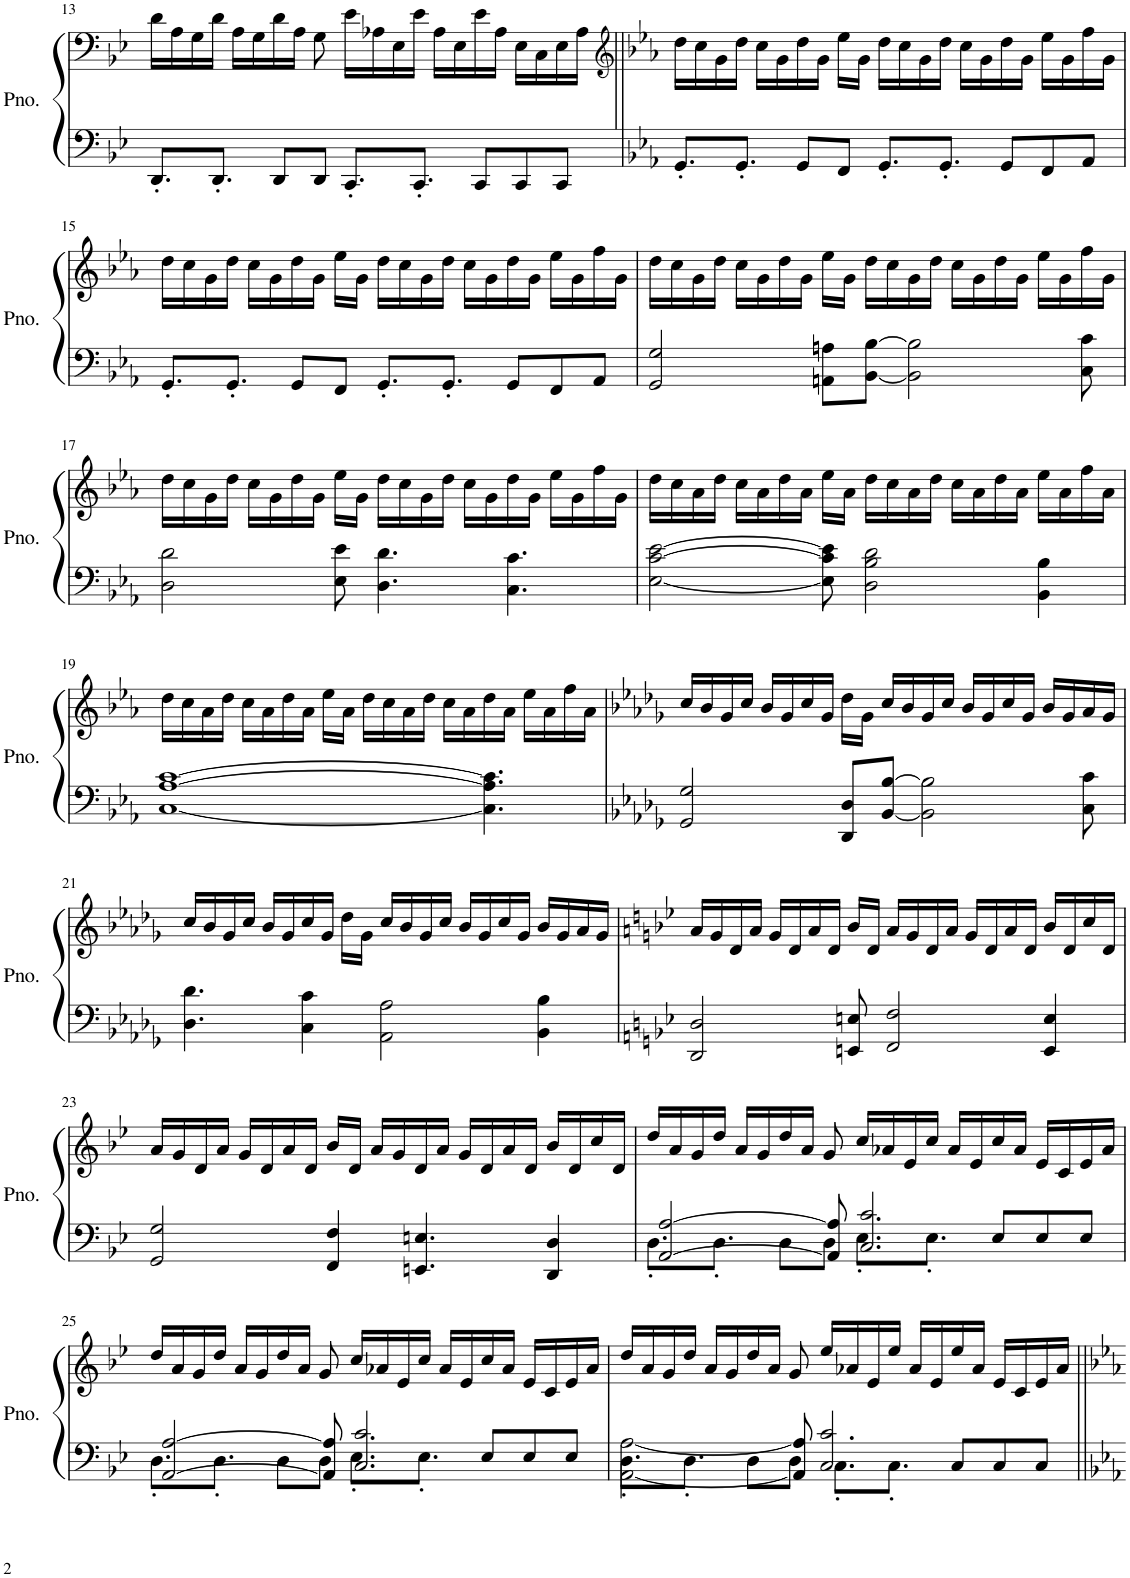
**kern	**kern
*part1	*part1
*staff2	*staff1
*I"Piano	*
*I'Pno.	*
!!LO:PB:g=z
*clefF4	*clefF4
*k[b-e-]	*k[b-e-]
*M11/8	*M11/8
=13	=13
8.DD'/L	16d\LL
.	16A\
.	16G\
8.DD'/J	16d\JJ
.	16A\LL
.	16G\
8DD/L	16d\
.	16A\JJ
8DD/J	8G\
8.CC'/L	16e-\LL
.	16A-X\
.	16E-\
8.CC'/J	16e-\JJ
.	16A-\LL
.	16E-\
8CC/L	16e-\
.	16A-\JJ
8CC/	16E-\LL
.	16C\
8CC/J	16E-\
.	16A-\JJ
=14||	=14||
*	*clefG2
*k[b-e-a-]	*k[b-e-a-]
8.GG'/L	16dd\LL
.	16cc\
.	16g\
8.GG'/J	16dd\JJ
.	16cc\LL
.	16g\
8GG/L	16dd\
.	16g\JJ
8FF/J	16ee-\LL
.	16g\JJ
8.GG'/L	16dd\LL
.	16cc\
.	16g\
8.GG'/J	16dd\JJ
.	16cc\LL
.	16g\
8GG/L	16dd\
.	16g\JJ
8FF/	16ee-\LL
.	16g\
8AA-/J	16ff\
.	16g\JJ
!!LO:LB:g=z
=15	=15
8.GG'/L	16dd\LL
.	16cc\
.	16g\
8.GG'/J	16dd\JJ
.	16cc\LL
.	16g\
8GG/L	16dd\
.	16g\JJ
8FF/J	16ee-\LL
.	16g\JJ
8.GG'/L	16dd\LL
.	16cc\
.	16g\
8.GG'/J	16dd\JJ
.	16cc\LL
.	16g\
8GG/L	16dd\
.	16g\JJ
8FF/	16ee-\LL
.	16g\
8AA-/J	16ff\
.	16g\JJ
=16	=16
2GG/ 2G/	16dd\LL
.	16cc\
.	16g\
.	16dd\JJ
.	16cc\LL
.	16g\
.	16dd\
.	16g\JJ
8AAn\ 8An\L	16ee-\LL
.	16g\JJ
[8BB-\ [8B-\J	16dd\LL
.	16cc\
2BB-\] 2B-\]	16g\
.	16dd\JJ
.	16cc\LL
.	16g\
.	16dd\
.	16g\JJ
.	16ee-\LL
.	16g\
8C\ 8c\	16ff\
.	16g\JJ
!!LO:LB:g=z
=17	=17
2D\ 2d\	16dd\LL
.	16cc\
.	16g\
.	16dd\JJ
.	16cc\LL
.	16g\
.	16dd\
.	16g\JJ
8E-\ 8e-\	16ee-\LL
.	16g\JJ
4.D\ 4.d\	16dd\LL
.	16cc\
.	16g\
.	16dd\JJ
.	16cc\LL
.	16g\
4.C\ 4.c\	16dd\
.	16g\JJ
.	16ee-\LL
.	16g\
.	16ff\
.	16g\JJ
=18	=18
[2E-\ [2c\ [2e-\	16dd\LL
.	16cc\
.	16a-\
.	16dd\JJ
.	16cc\LL
.	16a-\
.	16dd\
.	16a-\JJ
8E-\] 8c\] 8e-\]	16ee-\LL
.	16a-\JJ
2D\ 2B-\ 2d\	16dd\LL
.	16cc\
.	16a-\
.	16dd\JJ
.	16cc\LL
.	16a-\
.	16dd\
.	16a-\JJ
4BB-\ 4B-\	16ee-\LL
.	16a-\
.	16ff\
.	16a-\JJ
!!LO:LB:g=z
=19	=19
[1C [1A- [1c	16dd\LL
.	16cc\
.	16a-\
.	16dd\JJ
.	16cc\LL
.	16a-\
.	16dd\
.	16a-\JJ
.	16ee-\LL
.	16a-\JJ
.	16dd\LL
.	16cc\
.	16a-\
.	16dd\JJ
.	16cc\LL
.	16a-\
4.C\] 4.A-\] 4.c\]	16dd\
.	16a-\JJ
.	16ee-\LL
.	16a-\
.	16ff\
.	16a-\JJ
=20	=20
*k[b-e-a-d-g-]	*k[b-e-a-d-g-]
2GG-/ 2G-/	16cc/LL
.	16b-/
.	16g-/
.	16cc/JJ
.	16b-/LL
.	16g-/
.	16cc/
.	16g-/JJ
8DD-/ 8D-/L	16dd-\LL
.	16g-\JJ
[8BB-/ [8B-/J	16cc/LL
.	16b-/
2BB-\] 2B-\]	16g-/
.	16cc/JJ
.	16b-/LL
.	16g-/
.	16cc/
.	16g-/JJ
.	16b-/LL
.	16g-/
8C\ 8c\	16a-/
.	16g-/JJ
!!LO:LB:g=z
=21	=21
4.D-\ 4.d-\	16cc/LL
.	16b-/
.	16g-/
.	16cc/JJ
.	16b-/LL
.	16g-/
4C\ 4c\	16cc/
.	16g-/JJ
.	16dd-\LL
.	16g-\JJ
2AA-\ 2A-\	16cc/LL
.	16b-/
.	16g-/
.	16cc/JJ
.	16b-/LL
.	16g-/
.	16cc/
.	16g-/JJ
4BB-\ 4B-\	16b-/LL
.	16g-/
.	16a-/
.	16g-/JJ
=22	=22
*k[b-e-]	*k[b-e-]
2DD/ 2D/	16a/LL
.	16g/
.	16d/
.	16a/JJ
.	16g/LL
.	16d/
.	16a/
.	16d/JJ
8EEn/ 8En/	16b-/LL
.	16d/JJ
2FF/ 2F/	16a/LL
.	16g/
.	16d/
.	16a/JJ
.	16g/LL
.	16d/
.	16a/
.	16d/JJ
4EE/ 4E/	16b-/LL
.	16d/
.	16cc/
.	16d/JJ
!!LO:LB:g=z
=23	=23
2GG/ 2G/	16a/LL
.	16g/
.	16d/
.	16a/JJ
.	16g/LL
.	16d/
.	16a/
.	16d/JJ
4FF/ 4F/	16b-/LL
.	16d/JJ
.	16a/LL
.	16g/
4.EEn/ 4.En/	16d/
.	16a/JJ
.	16g/LL
.	16d/
.	16a/
.	16d/JJ
4DD/ 4D/	16b-/LL
.	16d/
.	16cc/
.	16d/JJ
=24	=24
*^	*
8.D'\L	[2AA/ [2A/	16dd/LL
.	.	16a/
.	.	16g/
8.D'\J	.	16dd/JJ
.	.	16a/LL
.	.	16g/
8D\L	.	16dd/
.	.	16a/JJ
8D\J	8AA/] 8A/]	8g/
8.E-'\L	2.C/ 2.c/	16cc/LL
.	.	16a-X/
.	.	16e-/
8.E-'\J	.	16cc/JJ
.	.	16a-/LL
.	.	16e-/
8E-/L	.	16cc/
.	.	16a-/JJ
8E-/	.	16e-/LL
.	.	16c/
8E-/J	.	16e-/
.	.	16a-/JJ
!!LO:LB:g=z
=25	=25	=25
8.D'\L	[2AA/ [2A/	16dd/LL
.	.	16a/
.	.	16g/
8.D'\J	.	16dd/JJ
.	.	16a/LL
.	.	16g/
8D\L	.	16dd/
.	.	16a/JJ
8D\J	8AA/] 8A/]	8g/
8.E-'\L	2.C/ 2.c/	16cc/LL
.	.	16a-X/
.	.	16e-/
8.E-'\J	.	16cc/JJ
.	.	16a-/LL
.	.	16e-/
8E-/L	.	16cc/
.	.	16a-/JJ
8E-/	.	16e-/LL
.	.	16c/
8E-/J	.	16e-/
.	.	16a-/JJ
=26	=26	=26
8.D'\L	[2AA\ [2A\	16dd/LL
.	.	16a/
.	.	16g/
8.D'\J	.	16dd/JJ
.	.	16a/LL
.	.	16g/
8D\L	.	16dd/
.	.	16a/JJ
8D\J	8AA/] 8A/]	8g/
8.C'\L	2.C/ 2.c/	16ee-/LL
.	.	16a-X/
.	.	16e-/
8.C'\J	.	16ee-/JJ
.	.	16a-/LL
.	.	16e-/
8C/L	.	16ee-/
.	.	16a-/JJ
8C/	.	16e-/LL
.	.	16c/
8C/J	.	16e-/
.	.	16a-/JJ
*v	*v	*
=||	=||
*-	*-
